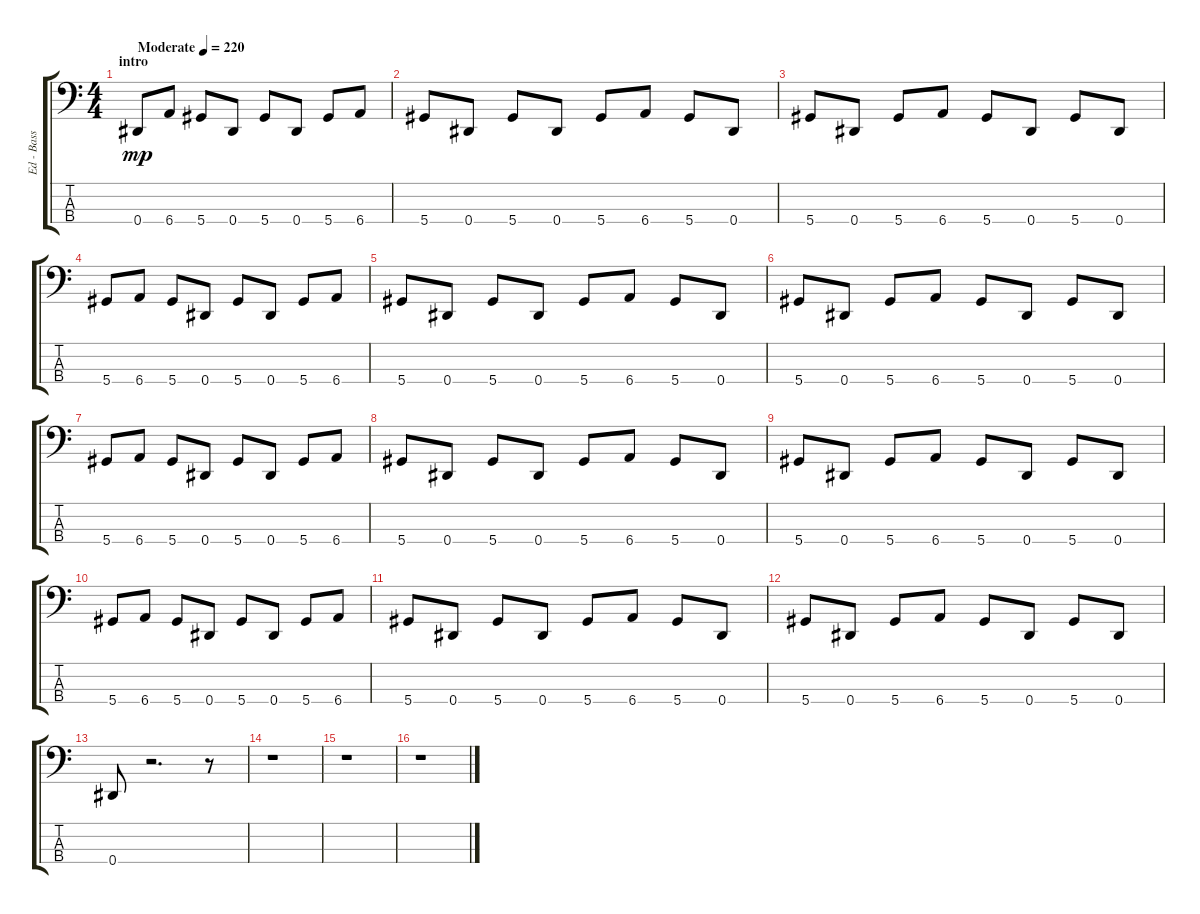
\track ("Ed - Bass" "Ed - Bass") {instrument electricbasspick}
\staff {score tabs}
\tuning (Gb2 Db2 Ab1 Eb1) {hide}
\ts (4 4)
\section ("" "intro")
\tempo (220 "Moderate")
\clef f4
\ks c
0.4.8{dy mp instrument electricbasspick} 6.4.8 5.4.8 0.4.8 5.4.8 0.4.8 5.4.8 6.4.8 |
5.4.8 0.4.8 5.4.8 0.4.8 5.4.8 6.4.8 5.4.8 0.4.8 |
5.4.8 0.4.8 5.4.8 6.4.8 5.4.8 0.4.8 5.4.8 0.4.8 |
5.4.8 6.4.8 5.4.8 0.4.8 5.4.8 0.4.8 5.4.8 6.4.8 |
5.4.8 0.4.8 5.4.8 0.4.8 5.4.8 6.4.8 5.4.8 0.4.8 |
5.4.8 0.4.8 5.4.8 6.4.8 5.4.8 0.4.8 5.4.8 0.4.8 |
5.4.8 6.4.8 5.4.8 0.4.8 5.4.8 0.4.8 5.4.8 6.4.8 |
5.4.8 0.4.8 5.4.8 0.4.8 5.4.8 6.4.8 5.4.8 0.4.8 |
5.4.8 0.4.8 5.4.8 6.4.8 5.4.8 0.4.8 5.4.8 0.4.8 |
5.4.8 6.4.8 5.4.8 0.4.8 5.4.8 0.4.8 5.4.8 6.4.8 |
5.4.8 0.4.8 5.4.8 0.4.8 5.4.8 6.4.8 5.4.8 0.4.8 |
5.4.8 0.4.8 5.4.8 6.4.8 5.4.8 0.4.8 5.4.8 0.4.8 |
0.4.8 r.2{d} r.8 |
r.1 |
r.1 |
r.1
